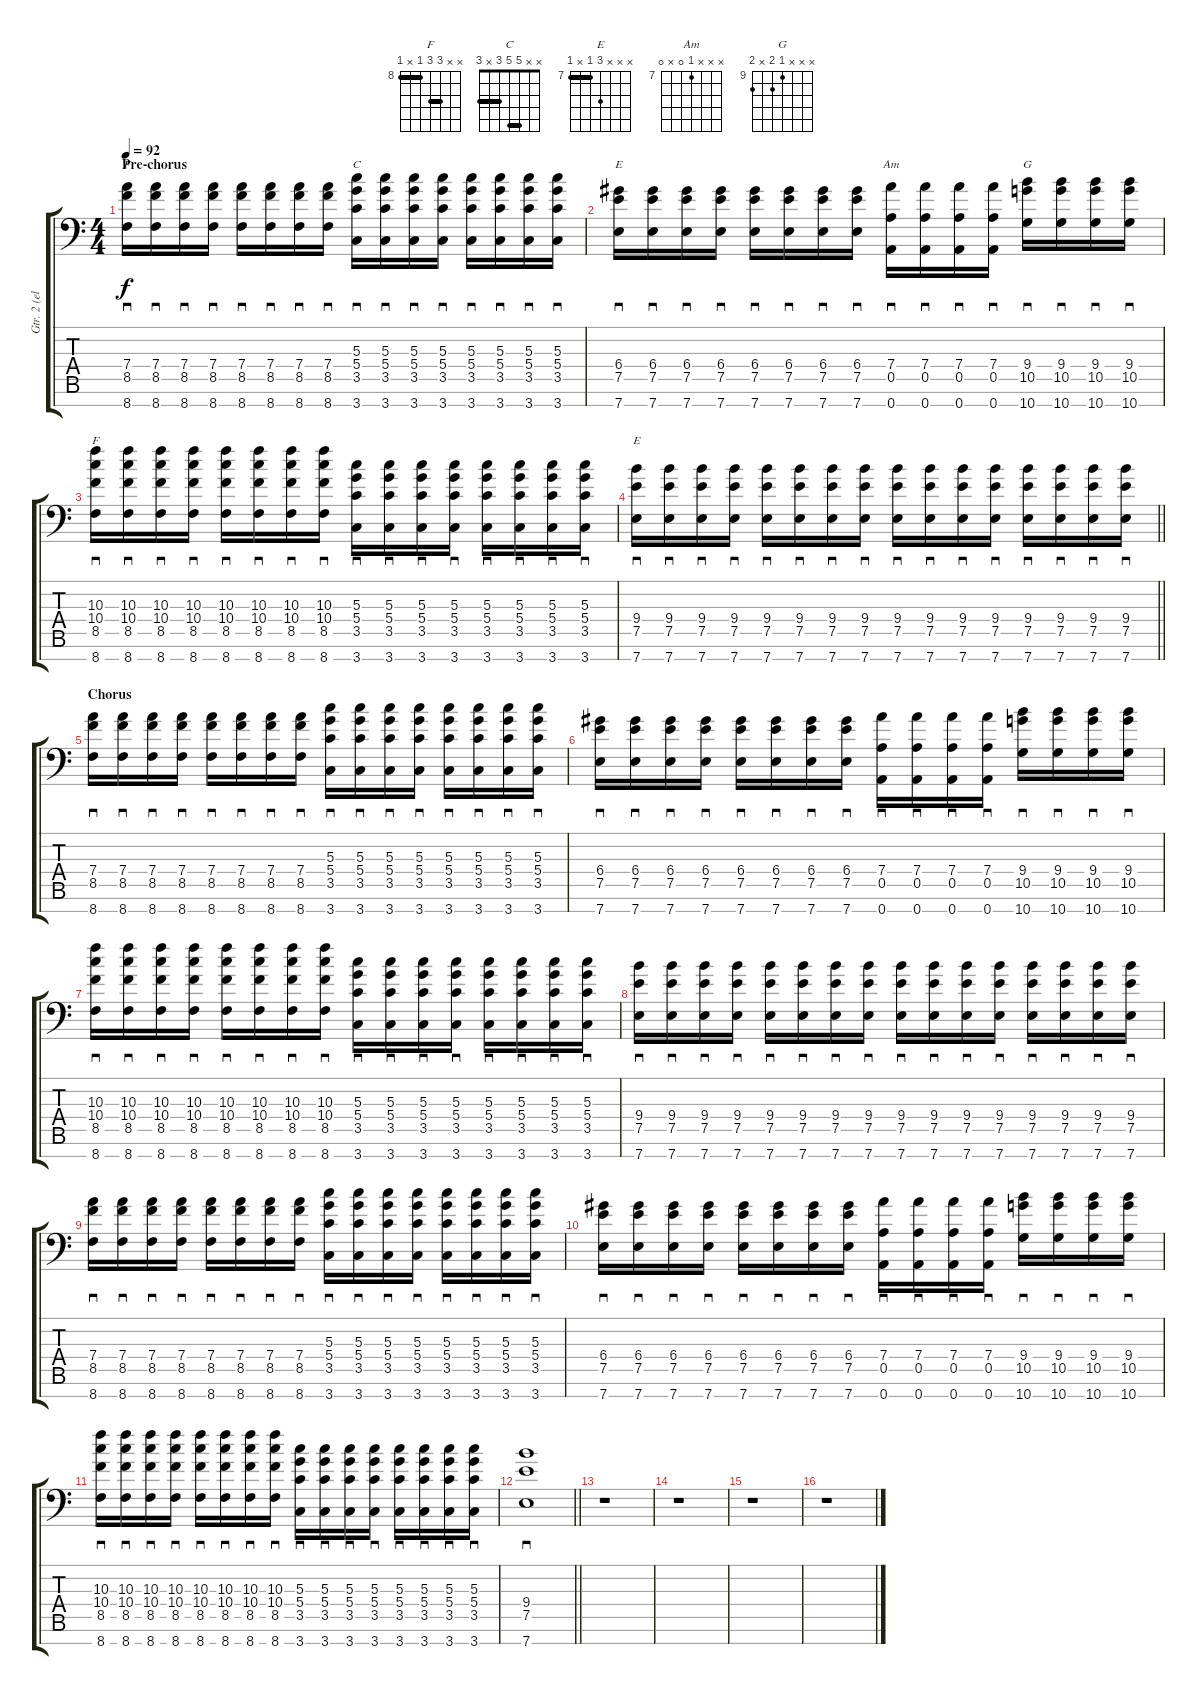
\track ("Gtr. 2 (elec.)" "Gtr. 2 (el") {instrument overdrivenguitar}
\staff {score tabs}
\tuning (E4 B3 G3 D3 A2 E2 A1) {hide}
\chord ("F" x x x 7 8 x 8) {firstfret 7}
\chord ("C" x x 5 5 3 x 3) {barre (3 5)}
\chord ("E" x x x 6 7 x 7) {firstfret 6}
\chord ("Am" x x x 7 0 x 0) {firstfret 7}
\chord ("G" x x x 9 10 x 10) {firstfret 9}
\chord ("F" x x 10 10 8 x 8) {firstfret 8 barre (8 10)}
\chord ("E" x x x 9 7 x 7) {firstfret 7 barre 7}
\ts (4 4)
\section ("" "Pre-chorus")
\tempo 92
\clef f4
\ks c
(7.4 8.5 8.7).16{sd ch "F" dy f} (7.4 8.5 8.7).16{sd} (7.4 8.5 8.7).16{sd} (7.4 8.5 8.7).16{sd} (7.4 8.5 8.7).16{sd} (7.4 8.5 8.7).16{sd} (7.4 8.5 8.7).16{sd} (7.4 8.5 8.7).16{sd} (5.3 5.4 3.5 3.7).16{sd ch "C"} (5.3 5.4 3.5 3.7).16{sd} (5.3 5.4 3.5 3.7).16{sd} (5.3 5.4 3.5 3.7).16{sd} (5.3 5.4 3.5 3.7).16{sd} (5.3 5.4 3.5 3.7).16{sd} (5.3 5.4 3.5 3.7).16{sd} (5.3 5.4 3.5 3.7).16{sd} |
(6.4 7.5 7.7).16{sd ch "E"} (6.4 7.5 7.7).16{sd} (6.4 7.5 7.7).16{sd} (6.4 7.5 7.7).16{sd} (6.4 7.5 7.7).16{sd} (6.4 7.5 7.7).16{sd} (6.4 7.5 7.7).16{sd} (6.4 7.5 7.7).16{sd} (7.4 0.5 0.7).16{sd ch "Am"} (7.4 0.5 0.7).16{sd} (7.4 0.5 0.7).16{sd} (7.4 0.5 0.7).16{sd} (9.4 10.5 10.7).16{sd ch "G"} (9.4 10.5 10.7).16{sd} (9.4 10.5 10.7).16{sd} (9.4 10.5 10.7).16{sd} |
(10.3 10.4 8.5 8.7).16{sd ch "F"} (10.3 10.4 8.5 8.7).16{sd} (10.3 10.4 8.5 8.7).16{sd} (10.3 10.4 8.5 8.7).16{sd} (10.3 10.4 8.5 8.7).16{sd} (10.3 10.4 8.5 8.7).16{sd} (10.3 10.4 8.5 8.7).16{sd} (10.3 10.4 8.5 8.7).16{sd} (5.3 5.4 3.5 3.7).16{sd} (5.3 5.4 3.5 3.7).16{sd} (5.3 5.4 3.5 3.7).16{sd} (5.3 5.4 3.5 3.7).16{sd} (5.3 5.4 3.5 3.7).16{sd} (5.3 5.4 3.5 3.7).16{sd} (5.3 5.4 3.5 3.7).16{sd} (5.3 5.4 3.5 3.7).16{sd} |
\barLineRight lightlight
(9.4 7.5 7.7).16{sd ch "E"} (9.4 7.5 7.7).16{sd} (9.4 7.5 7.7).16{sd} (9.4 7.5 7.7).16{sd} (9.4 7.5 7.7).16{sd} (9.4 7.5 7.7).16{sd} (9.4 7.5 7.7).16{sd} (9.4 7.5 7.7).16{sd} (9.4 7.5 7.7).16{sd} (9.4 7.5 7.7).16{sd} (9.4 7.5 7.7).16{sd} (9.4 7.5 7.7).16{sd} (9.4 7.5 7.7).16{sd} (9.4 7.5 7.7).16{sd} (9.4 7.5 7.7).16{sd} (9.4 7.5 7.7).16{sd} |
\section ("" "Chorus")
(7.4 8.5 8.7).16{sd} (7.4 8.5 8.7).16{sd} (7.4 8.5 8.7).16{sd} (7.4 8.5 8.7).16{sd} (7.4 8.5 8.7).16{sd} (7.4 8.5 8.7).16{sd} (7.4 8.5 8.7).16{sd} (7.4 8.5 8.7).16{sd} (5.3 5.4 3.5 3.7).16{sd} (5.3 5.4 3.5 3.7).16{sd} (5.3 5.4 3.5 3.7).16{sd} (5.3 5.4 3.5 3.7).16{sd} (5.3 5.4 3.5 3.7).16{sd} (5.3 5.4 3.5 3.7).16{sd} (5.3 5.4 3.5 3.7).16{sd} (5.3 5.4 3.5 3.7).16{sd} |
(6.4 7.5 7.7).16{sd} (6.4 7.5 7.7).16{sd} (6.4 7.5 7.7).16{sd} (6.4 7.5 7.7).16{sd} (6.4 7.5 7.7).16{sd} (6.4 7.5 7.7).16{sd} (6.4 7.5 7.7).16{sd} (6.4 7.5 7.7).16{sd} (7.4 0.5 0.7).16{sd} (7.4 0.5 0.7).16{sd} (7.4 0.5 0.7).16{sd} (7.4 0.5 0.7).16{sd} (9.4 10.5 10.7).16{sd} (9.4 10.5 10.7).16{sd} (9.4 10.5 10.7).16{sd} (9.4 10.5 10.7).16{sd} |
(10.3 10.4 8.5 8.7).16{sd} (10.3 10.4 8.5 8.7).16{sd} (10.3 10.4 8.5 8.7).16{sd} (10.3 10.4 8.5 8.7).16{sd} (10.3 10.4 8.5 8.7).16{sd} (10.3 10.4 8.5 8.7).16{sd} (10.3 10.4 8.5 8.7).16{sd} (10.3 10.4 8.5 8.7).16{sd} (5.3 5.4 3.5 3.7).16{sd} (5.3 5.4 3.5 3.7).16{sd} (5.3 5.4 3.5 3.7).16{sd} (5.3 5.4 3.5 3.7).16{sd} (5.3 5.4 3.5 3.7).16{sd} (5.3 5.4 3.5 3.7).16{sd} (5.3 5.4 3.5 3.7).16{sd} (5.3 5.4 3.5 3.7).16{sd} |
(9.4 7.5 7.7).16{sd} (9.4 7.5 7.7).16{sd} (9.4 7.5 7.7).16{sd} (9.4 7.5 7.7).16{sd} (9.4 7.5 7.7).16{sd} (9.4 7.5 7.7).16{sd} (9.4 7.5 7.7).16{sd} (9.4 7.5 7.7).16{sd} (9.4 7.5 7.7).16{sd} (9.4 7.5 7.7).16{sd} (9.4 7.5 7.7).16{sd} (9.4 7.5 7.7).16{sd} (9.4 7.5 7.7).16{sd} (9.4 7.5 7.7).16{sd} (9.4 7.5 7.7).16{sd} (9.4 7.5 7.7).16{sd} |
(7.4 8.5 8.7).16{sd} (7.4 8.5 8.7).16{sd} (7.4 8.5 8.7).16{sd} (7.4 8.5 8.7).16{sd} (7.4 8.5 8.7).16{sd} (7.4 8.5 8.7).16{sd} (7.4 8.5 8.7).16{sd} (7.4 8.5 8.7).16{sd} (5.3 5.4 3.5 3.7).16{sd} (5.3 5.4 3.5 3.7).16{sd} (5.3 5.4 3.5 3.7).16{sd} (5.3 5.4 3.5 3.7).16{sd} (5.3 5.4 3.5 3.7).16{sd} (5.3 5.4 3.5 3.7).16{sd} (5.3 5.4 3.5 3.7).16{sd} (5.3 5.4 3.5 3.7).16{sd} |
(6.4 7.5 7.7).16{sd} (6.4 7.5 7.7).16{sd} (6.4 7.5 7.7).16{sd} (6.4 7.5 7.7).16{sd} (6.4 7.5 7.7).16{sd} (6.4 7.5 7.7).16{sd} (6.4 7.5 7.7).16{sd} (6.4 7.5 7.7).16{sd} (7.4 0.5 0.7).16{sd} (7.4 0.5 0.7).16{sd} (7.4 0.5 0.7).16{sd} (7.4 0.5 0.7).16{sd} (9.4 10.5 10.7).16{sd} (9.4 10.5 10.7).16{sd} (9.4 10.5 10.7).16{sd} (9.4 10.5 10.7).16{sd} |
(10.3 10.4 8.5 8.7).16{sd} (10.3 10.4 8.5 8.7).16{sd} (10.3 10.4 8.5 8.7).16{sd} (10.3 10.4 8.5 8.7).16{sd} (10.3 10.4 8.5 8.7).16{sd} (10.3 10.4 8.5 8.7).16{sd} (10.3 10.4 8.5 8.7).16{sd} (10.3 10.4 8.5 8.7).16{sd} (5.3 5.4 3.5 3.7).16{sd} (5.3 5.4 3.5 3.7).16{sd} (5.3 5.4 3.5 3.7).16{sd} (5.3 5.4 3.5 3.7).16{sd} (5.3 5.4 3.5 3.7).16{sd} (5.3 5.4 3.5 3.7).16{sd} (5.3 5.4 3.5 3.7).16{sd} (5.3 5.4 3.5 3.7).16{sd} |
\barLineRight lightlight
(9.4 7.5 7.7).1{sd} |
\section ("" "")
r.1 |
r.1 |
r.1 |
r.1
